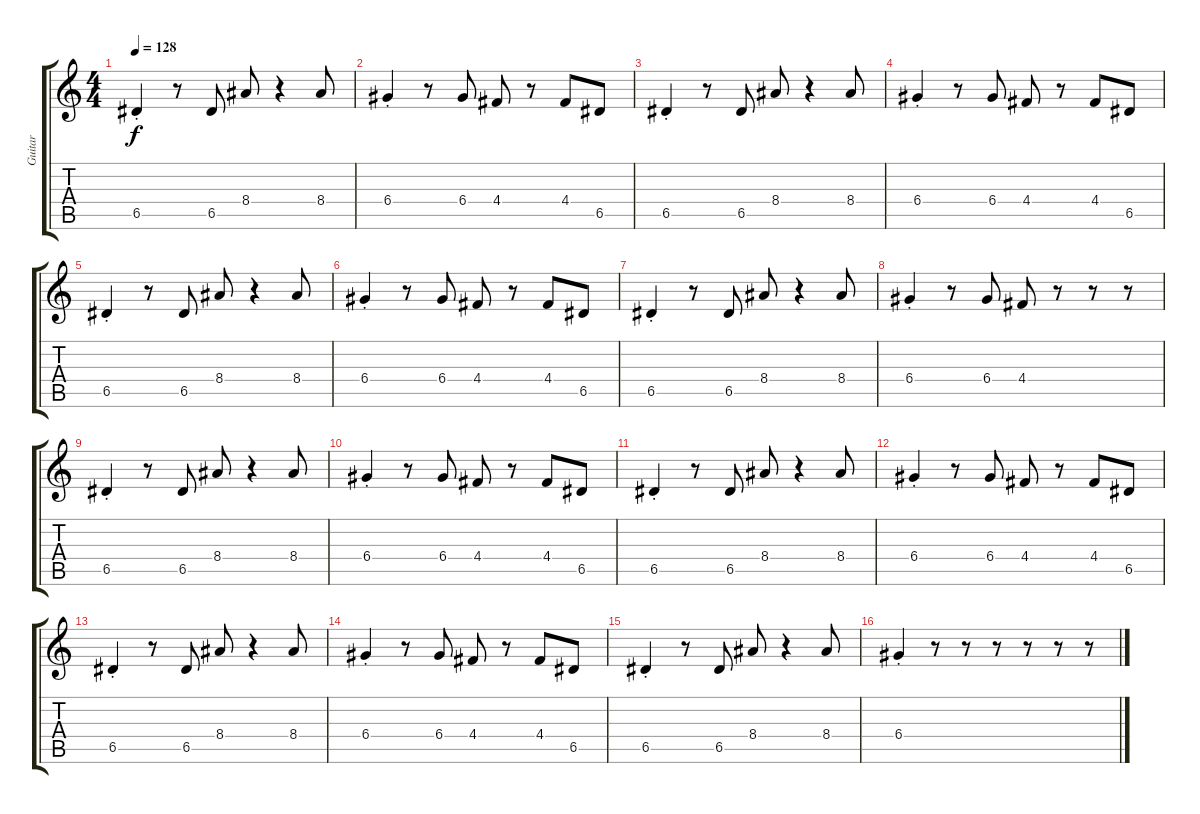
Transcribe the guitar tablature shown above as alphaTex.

\track ("Guitar" "Guitar") {instrument distortionguitar}
\staff {score tabs}
\tuning (E4 B3 G3 D3 A2 E2) {hide}
\ts (4 4)
\tempo 128
\clef g2
\ks c
6.5{st}.4{dy f} r.8 6.5.8 8.4.8 r.4 8.4.8 |
6.4{st}.4 r.8 6.4.8 4.4.8 r.8 4.4.8 6.5.8 |
6.5{st}.4 r.8 6.5.8 8.4.8 r.4 8.4.8 |
6.4{st}.4 r.8 6.4.8 4.4.8 r.8 4.4.8 6.5.8 |
6.5{st}.4 r.8 6.5.8 8.4.8 r.4 8.4.8 |
6.4{st}.4 r.8 6.4.8 4.4.8 r.8 4.4.8 6.5.8 |
6.5{st}.4 r.8 6.5.8 8.4.8 r.4 8.4.8 |
6.4{st}.4 r.8 6.4.8 4.4.8 r.8 r.8 r.8 |
6.5{st}.4 r.8 6.5.8 8.4.8 r.4 8.4.8 |
6.4{st}.4 r.8 6.4.8 4.4.8 r.8 4.4.8 6.5.8 |
6.5{st}.4 r.8 6.5.8 8.4.8 r.4 8.4.8 |
6.4{st}.4 r.8 6.4.8 4.4.8 r.8 4.4.8 6.5.8 |
6.5{st}.4 r.8 6.5.8 8.4.8 r.4 8.4.8 |
6.4{st}.4 r.8 6.4.8 4.4.8 r.8 4.4.8 6.5.8 |
6.5{st}.4 r.8 6.5.8 8.4.8 r.4 8.4.8 |
6.4{st}.4 r.8 r.8 r.8 r.8 r.8 r.8
